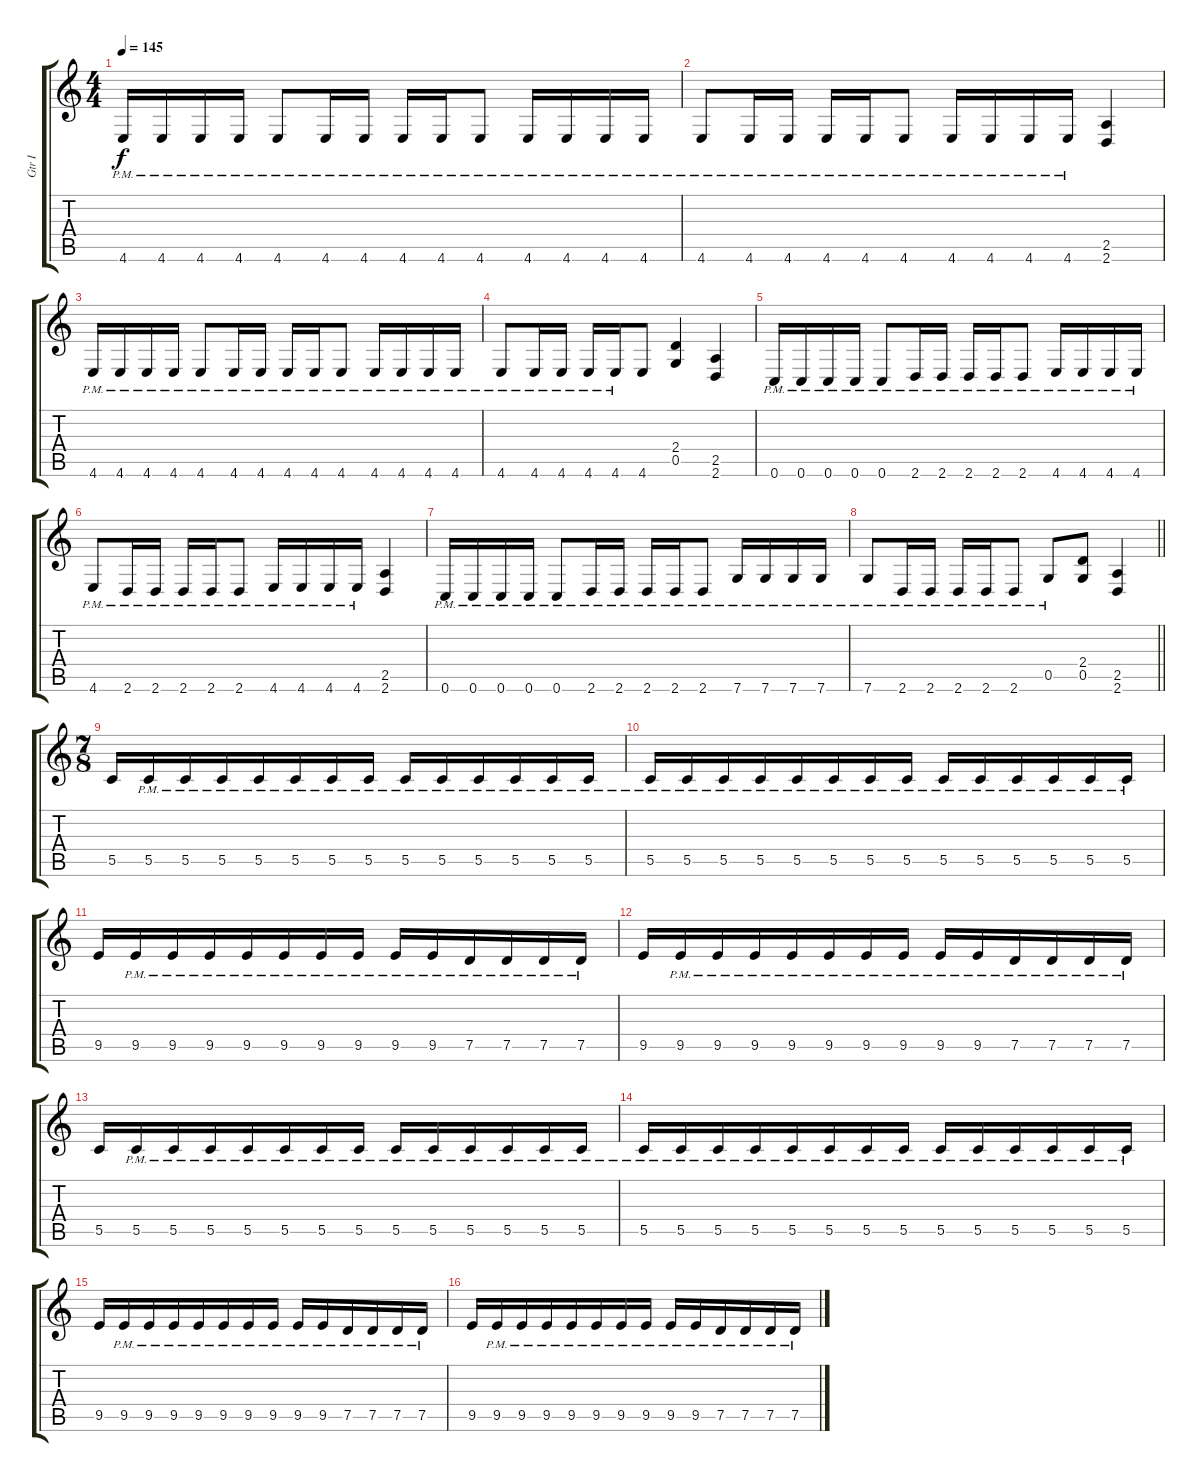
\track ("Gtr I" "Gtr I") {instrument distortionguitar}
\staff {score tabs}
\tuning (D4 A3 F3 C3 G2 C2) {hide}
\ts (4 4)
\tempo 145
\clef g2
\ks c
4.6{pm}.16{dy f} 4.6{pm}.16 4.6{pm}.16 4.6{pm}.16 4.6{pm}.8 4.6{pm}.16 4.6{pm}.16 4.6{pm}.16 4.6{pm}.16 4.6{pm}.8 4.6{pm}.16 4.6{pm}.16 4.6{pm}.16 4.6{pm}.16 |
4.6{pm}.8 4.6{pm}.16 4.6{pm}.16 4.6{pm}.16 4.6{pm}.16 4.6{pm}.8 4.6{pm}.16 4.6{pm}.16 4.6{pm}.16 4.6{pm}.16 (2.5 2.6).4 |
4.6{pm}.16 4.6{pm}.16 4.6{pm}.16 4.6{pm}.16 4.6{pm}.8 4.6{pm}.16 4.6{pm}.16 4.6{pm}.16 4.6{pm}.16 4.6{pm}.8 4.6{pm}.16 4.6{pm}.16 4.6{pm}.16 4.6{pm}.16 |
4.6{pm}.8 4.6{pm}.16 4.6{pm}.16 4.6{pm}.16 4.6{pm}.16 4.6.8 (2.4 0.5).4 (2.5 2.6).4 |
0.6{pm}.16 0.6{pm}.16 0.6{pm}.16 0.6{pm}.16 0.6{pm}.8 2.6{pm}.16 2.6{pm}.16 2.6{pm}.16 2.6{pm}.16 2.6{pm}.8 4.6{pm}.16 4.6{pm}.16 4.6{pm}.16 4.6{pm}.16 |
4.6{pm}.8 2.6{pm}.16 2.6{pm}.16 2.6{pm}.16 2.6{pm}.16 2.6{pm}.8 4.6{pm}.16 4.6{pm}.16 4.6{pm}.16 4.6{pm}.16 (2.5 2.6).4 |
0.6{pm}.16 0.6{pm}.16 0.6{pm}.16 0.6{pm}.16 0.6{pm}.8 2.6{pm}.16 2.6{pm}.16 2.6{pm}.16 2.6{pm}.16 2.6{pm}.8 7.6{pm}.16 7.6{pm}.16 7.6{pm}.16 7.6{pm}.16 |
\barLineRight lightlight
7.6{pm}.8 2.6{pm}.16 2.6{pm}.16 2.6{pm}.16 2.6{pm}.16 2.6{pm}.8 0.5{pm}.8 (2.4 0.5).8 (2.5 2.6).4 |
\ts (7 8)
5.5.16 5.5{pm}.16 5.5{pm}.16 5.5{pm}.16 5.5{pm}.16 5.5{pm}.16 5.5{pm}.16 5.5{pm}.16 5.5{pm}.16 5.5{pm}.16 5.5{pm}.16 5.5{pm}.16 5.5{pm}.16 5.5{pm}.16 |
5.5{pm}.16 5.5{pm}.16 5.5{pm}.16 5.5{pm}.16 5.5{pm}.16 5.5{pm}.16 5.5{pm}.16 5.5{pm}.16 5.5{pm}.16 5.5{pm}.16 5.5{pm}.16 5.5{pm}.16 5.5{pm}.16 5.5{pm}.16 |
9.5.16 9.5{pm}.16 9.5{pm}.16 9.5{pm}.16 9.5{pm}.16 9.5{pm}.16 9.5{pm}.16 9.5{pm}.16 9.5{pm}.16 9.5{pm}.16 7.5{pm}.16 7.5{pm}.16 7.5{pm}.16 7.5{pm}.16 |
9.5.16 9.5{pm}.16 9.5{pm}.16 9.5{pm}.16 9.5{pm}.16 9.5{pm}.16 9.5{pm}.16 9.5{pm}.16 9.5{pm}.16 9.5{pm}.16 7.5{pm}.16 7.5{pm}.16 7.5{pm}.16 7.5{pm}.16 |
5.5.16 5.5{pm}.16 5.5{pm}.16 5.5{pm}.16 5.5{pm}.16 5.5{pm}.16 5.5{pm}.16 5.5{pm}.16 5.5{pm}.16 5.5{pm}.16 5.5{pm}.16 5.5{pm}.16 5.5{pm}.16 5.5{pm}.16 |
5.5{pm}.16 5.5{pm}.16 5.5{pm}.16 5.5{pm}.16 5.5{pm}.16 5.5{pm}.16 5.5{pm}.16 5.5{pm}.16 5.5{pm}.16 5.5{pm}.16 5.5{pm}.16 5.5{pm}.16 5.5{pm}.16 5.5{pm}.16 |
9.5.16 9.5{pm}.16 9.5{pm}.16 9.5{pm}.16 9.5{pm}.16 9.5{pm}.16 9.5{pm}.16 9.5{pm}.16 9.5{pm}.16 9.5{pm}.16 7.5{pm}.16 7.5{pm}.16 7.5{pm}.16 7.5{pm}.16 |
9.5.16 9.5{pm}.16 9.5{pm}.16 9.5{pm}.16 9.5{pm}.16 9.5{pm}.16 9.5{pm}.16 9.5{pm}.16 9.5{pm}.16 9.5{pm}.16 7.5{pm}.16 7.5{pm}.16 7.5{pm}.16 7.5{pm}.16
